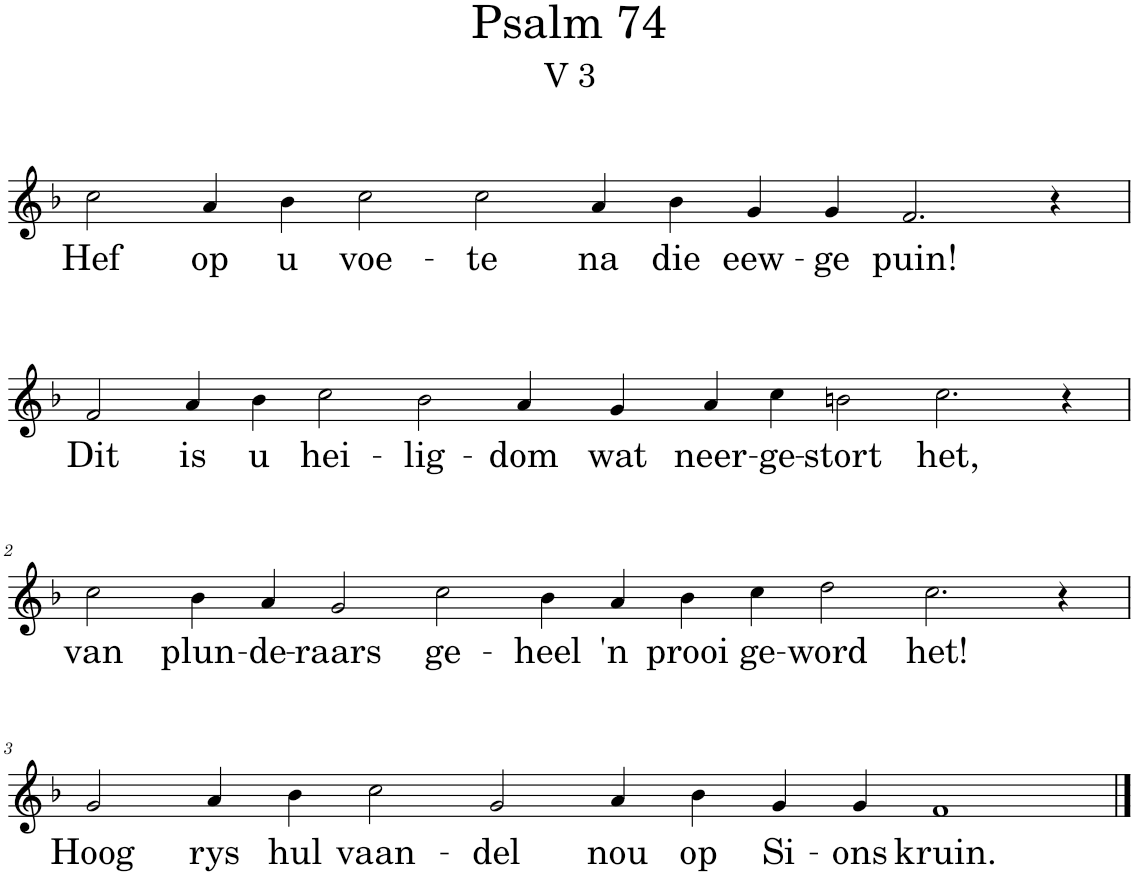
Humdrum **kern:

**kern	**text
*part1	*part1
*staff1	*staff1
*I"Pipe Organ	*
*I'Org.	*
*clefG2	*
*k[b-]	*
*M18/4	*
=	=
!	!LO:LY:b
2cc\	Hef
!	!LO:LY:b
4a/	op
!	!LO:LY:b
4b-\	u
!	!LO:LY:b
2cc\	voe-
!	!LO:LY:b
2cc\	-te
!	!LO:LY:b
4a/	na
!	!LO:LY:b
4b-\	die
!	!LO:LY:b
4g/	eew-
!	!LO:LY:b
4g/	-ge
!	!LO:LY:b
2.f/	puin!
4r	.
!!LO:LB:g=z
=1	=1
!	!LO:LY:b
2f/	Dit
!	!LO:LY:b
4a/	is
!	!LO:LY:b
4b-\	u
!	!LO:LY:b
2cc\	hei-
!	!LO:LY:b
2b-\	-lig-
!	!LO:LY:b
4a/	-dom
!	!LO:LY:b
4g/	wat
!	!LO:LY:b
4a/	neer-
!	!LO:LY:b
4cc\	-ge-
!	!LO:LY:b
2bn\	-stort
!	!LO:LY:b
2.cc\	het,
4r	.
!!LO:LB:g=z
=2	=2
!	!LO:LY:b
2cc\	van
!	!LO:LY:b
4b-\	plun-
!	!LO:LY:b
4a/	-de-
!	!LO:LY:b
2g/	-raars
!	!LO:LY:b
2cc\	ge-
!	!LO:LY:b
4b-\	-heel
!	!LO:LY:b
4a/	'n
!	!LO:LY:b
4b-\	prooi
!	!LO:LY:b
4cc\	ge-
!	!LO:LY:b
2dd\	-word
!	!LO:LY:b
2.cc\	het!
4r	.
!!LO:LB:g=z
=3	=3
*M16/4	*
!	!LO:LY:b
2g/	Hoog
!	!LO:LY:b
4a/	rys
!	!LO:LY:b
4b-\	hul
!	!LO:LY:b
2cc\	vaan-
!	!LO:LY:b
2g/	-del
!	!LO:LY:b
4a/	nou
!	!LO:LY:b
4b-\	op
!	!LO:LY:b
4g/	Si-
!	!LO:LY:b
4g/	-ons
!	!LO:LY:b
1f	kruin.
==	==
*-	*-
